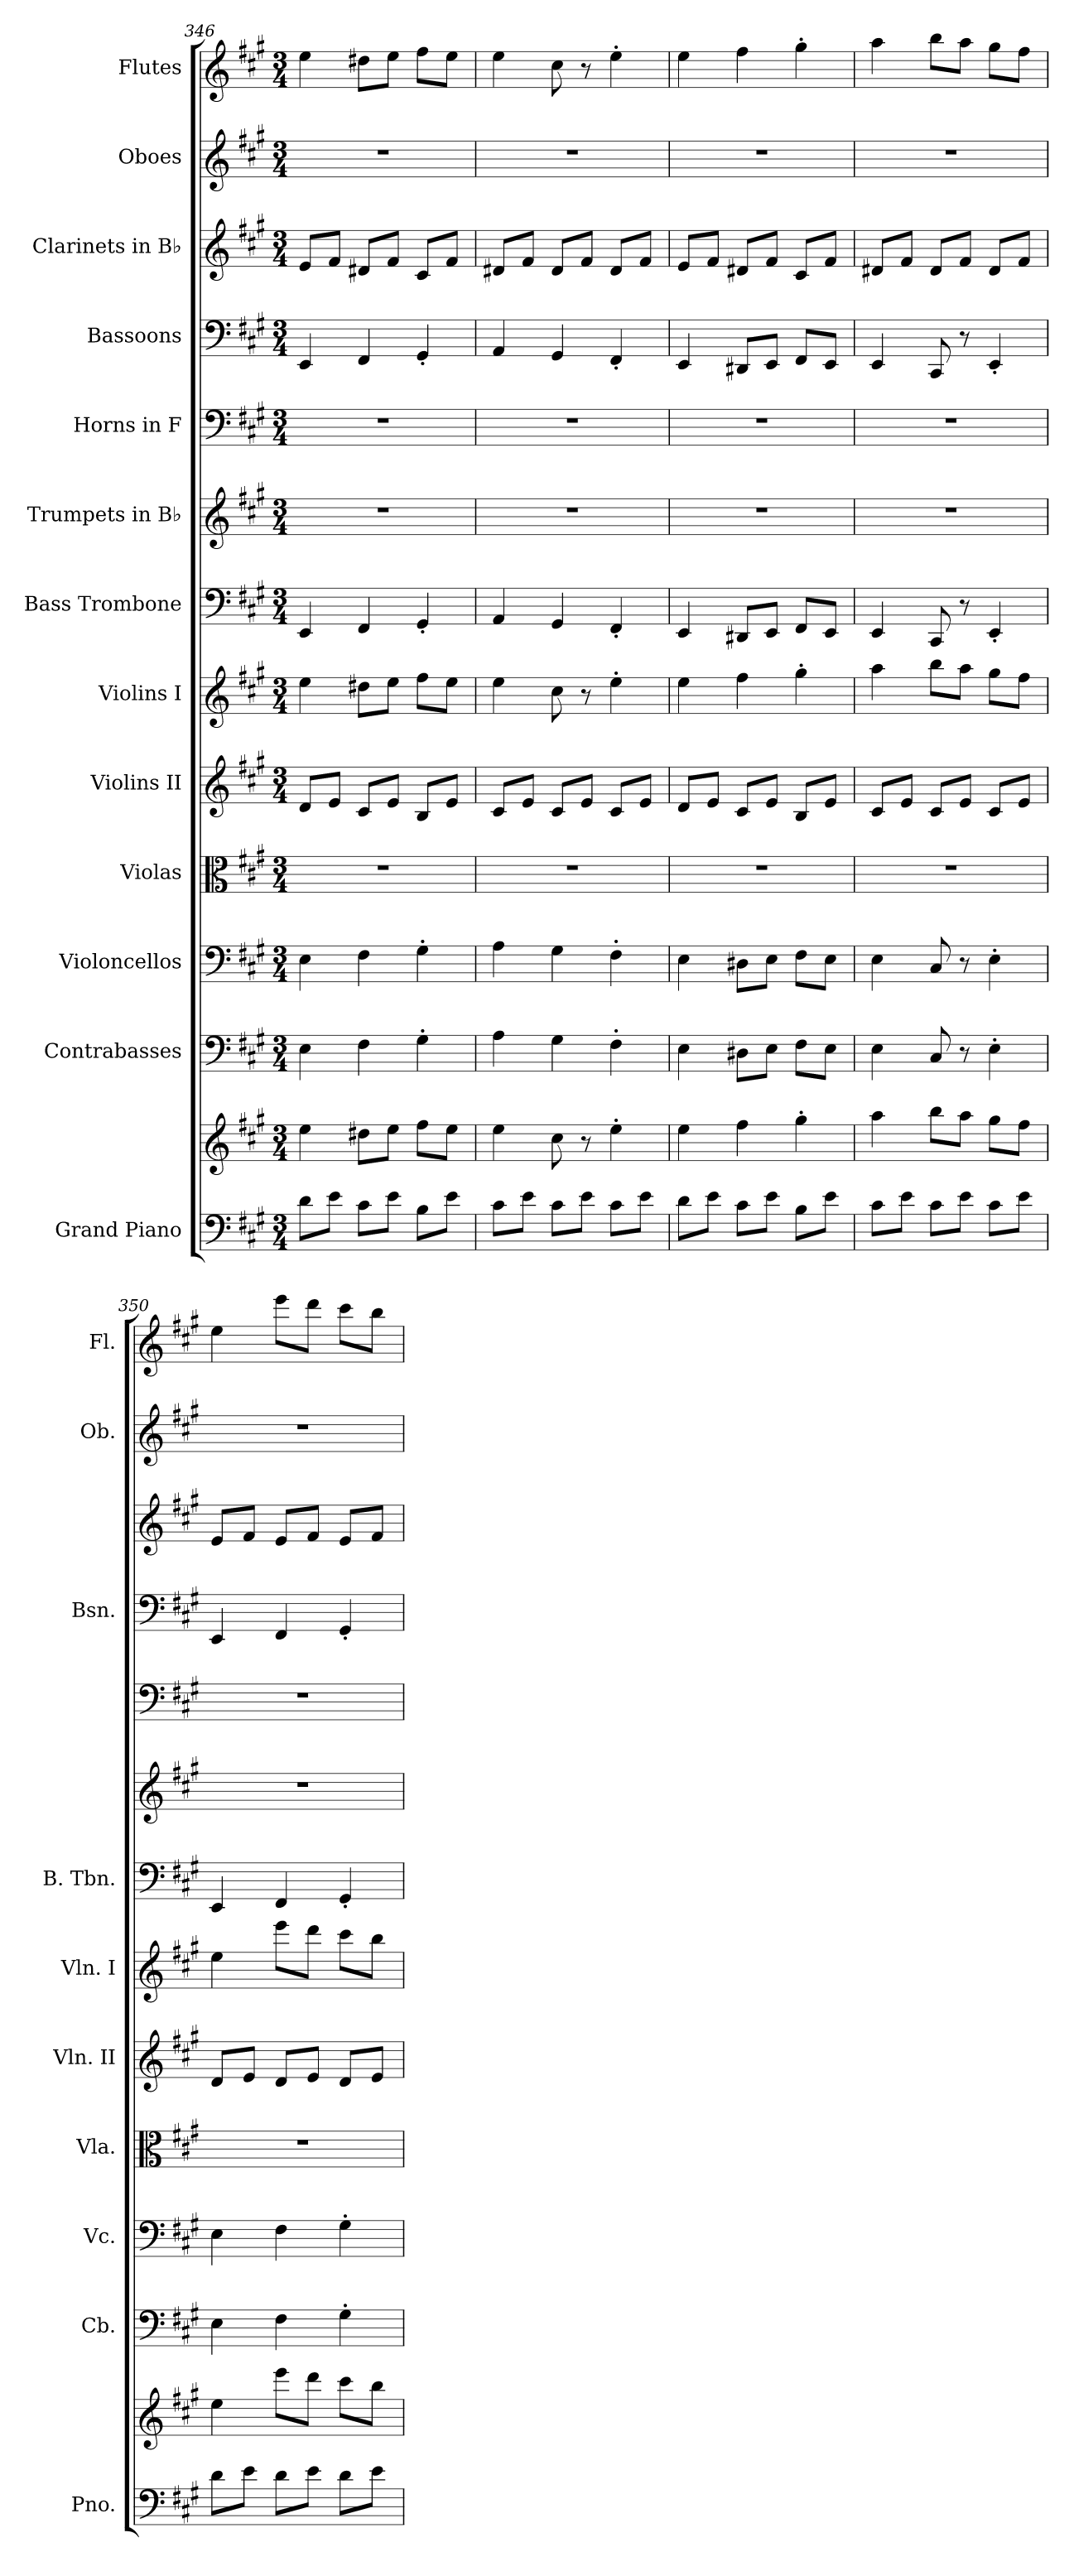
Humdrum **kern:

**kern	**kern	**kern	**kern	**kern	**kern	**kern	**kern	**kern	**kern	**kern	**kern	**kern	**kern
*part13	*part13	*part12	*part11	*part10	*part9	*part8	*part7	*part6	*part5	*part4	*part3	*part2	*part1
*staff14	*staff13	*staff12	*staff11	*staff10	*staff9	*staff8	*staff7	*staff6	*staff5	*staff4	*staff3	*staff2	*staff1
*I"Grand Piano	*	*I"Contrabasses	*I"Violoncellos	*I"Violas	*I"Violins II	*I"Violins I	*I"Bass Trombone	*I"Trumpets in B♭	*I"Horns in F	*I"Bassoons	*I"Clarinets in B♭	*I"Oboes	*I"Flutes
*I'Pno.	*	*I'Cb.	*I'Vc.	*I'Vla.	*I'Vln. II	*I'Vln. I	*I'B. Tbn.	*	*	*I'Bsn.	*	*I'Ob.	*I'Fl.
*clefF4	*clefG2	*clefF4	*clefF4	*clefC3	*clefG2	*clefG2	*clefF4	*clefG2	*clefF4	*clefF4	*clefG2	*clefG2	*clefG2
*	*	*ITrd7c12	*	*	*	*	*	*ITrd1c2	*ITrd4c7	*	*ITrd1c2	*	*
*k[f#c#g#]	*k[f#c#g#]	*k[f#c#g#]	*k[f#c#g#]	*k[f#c#g#]	*k[f#c#g#]	*k[f#c#g#]	*k[f#c#g#]	*k[f#]	*k[f#c#]	*k[f#c#g#]	*k[f#]	*k[f#c#g#]	*k[f#c#g#]
*M3/4	*M3/4	*M3/4	*M3/4	*M3/4	*M3/4	*M3/4	*M3/4	*M3/4	*M3/4	*M3/4	*M3/4	*M3/4	*M3/4
=346	=346	=346	=346	=346	=346	=346	=346	=346	=346	=346	=346	=346	=346
8d\L	4ee\	4EE\	4E\	2.r	8d/L	4ee\	4EE/	2.r	2.r	4EE/	8d/L	2.r	4ee\
8e\J	.	.	.	.	8e/J	.	.	.	.	.	8e/J	.	.
8c#\L	8dd#X\L	4FF#\	4F#\	.	8c#/L	8dd#X\L	4FF#/	.	.	4FF#/	8c#X/L	.	8dd#X\L
8e\J	8ee\J	.	.	.	8e/J	8ee\J	.	.	.	.	8e/J	.	8ee\J
8B\L	8ff#\L	4GG#'\	4G#'\	.	8B/L	8ff#\L	4GG#'/	.	.	4GG#'/	8B/L	.	8ff#\L
8e\J	8ee\J	.	.	.	8e/J	8ee\J	.	.	.	.	8e/J	.	8ee\J
!!LO:PB:g=z
=347	=347	=347	=347	=347	=347	=347	=347	=347	=347	=347	=347	=347	=347
8c#\L	4ee\	4AA\	4A\	2.r	8c#/L	4ee\	4AA/	2.r	2.r	4AA/	8c#X/L	2.r	4ee\
8e\J	.	.	.	.	8e/J	.	.	.	.	.	8e/J	.	.
8c#\L	8cc#\	4GG#\	4G#\	.	8c#/L	8cc#\	4GG#/	.	.	4GG#/	8c#/L	.	8cc#\
8e\J	8r	.	.	.	8e/J	8r	.	.	.	.	8e/J	.	8r
8c#\L	4ee'\	4FF#'\	4F#'\	.	8c#/L	4ee'\	4FF#'/	.	.	4FF#'/	8c#/L	.	4ee'\
8e\J	.	.	.	.	8e/J	.	.	.	.	.	8e/J	.	.
=348	=348	=348	=348	=348	=348	=348	=348	=348	=348	=348	=348	=348	=348
8d\L	4ee\	4EE\	4E\	2.r	8d/L	4ee\	4EE/	2.r	2.r	4EE/	8d/L	2.r	4ee\
8e\J	.	.	.	.	8e/J	.	.	.	.	.	8e/J	.	.
8c#\L	4ff#\	8DD#X\L	8D#X\L	.	8c#/L	4ff#\	8DD#X/L	.	.	8DD#X/L	8c#X/L	.	4ff#\
8e\J	.	8EE\J	8E\J	.	8e/J	.	8EE/J	.	.	8EE/J	8e/J	.	.
8B\L	4gg#'\	8FF#\L	8F#\L	.	8B/L	4gg#'\	8FF#/L	.	.	8FF#/L	8B/L	.	4gg#'\
8e\J	.	8EE\J	8E\J	.	8e/J	.	8EE/J	.	.	8EE/J	8e/J	.	.
=349	=349	=349	=349	=349	=349	=349	=349	=349	=349	=349	=349	=349	=349
8c#\L	4aa\	4EE\	4E\	2.r	8c#/L	4aa\	4EE/	2.r	2.r	4EE/	8c#X/L	2.r	4aa\
8e\J	.	.	.	.	8e/J	.	.	.	.	.	8e/J	.	.
8c#\L	8bb\L	8CC#/	8C#/	.	8c#/L	8bb\L	8CC#/	.	.	8CC#/	8c#/L	.	8bb\L
8e\J	8aa\J	8r	8r	.	8e/J	8aa\J	8r	.	.	8r	8e/J	.	8aa\J
8c#\L	8gg#\L	4EE'\	4E'\	.	8c#/L	8gg#\L	4EE'/	.	.	4EE'/	8c#/L	.	8gg#\L
8e\J	8ff#\J	.	.	.	8e/J	8ff#\J	.	.	.	.	8e/J	.	8ff#\J
=350	=350	=350	=350	=350	=350	=350	=350	=350	=350	=350	=350	=350	=350
8d\L	4ee\	4EE\	4E\	2.r	8d/L	4ee\	4EE/	2.r	2.r	4EE/	8d/L	2.r	4ee\
8e\J	.	.	.	.	8e/J	.	.	.	.	.	8e/J	.	.
8d\L	8eee\L	4FF#\	4F#\	.	8d/L	8eee\L	4FF#/	.	.	4FF#/	8d/L	.	8eee\L
8e\J	8ddd\J	.	.	.	8e/J	8ddd\J	.	.	.	.	8e/J	.	8ddd\J
8d\L	8ccc#\L	4GG#'\	4G#'\	.	8d/L	8ccc#\L	4GG#'/	.	.	4GG#'/	8d/L	.	8ccc#\L
8e\J	8bb\J	.	.	.	8e/J	8bb\J	.	.	.	.	8e/J	.	8bb\J
=	=	=	=	=	=	=	=	=	=	=	=	=	=
*-	*-	*-	*-	*-	*-	*-	*-	*-	*-	*-	*-	*-	*-
